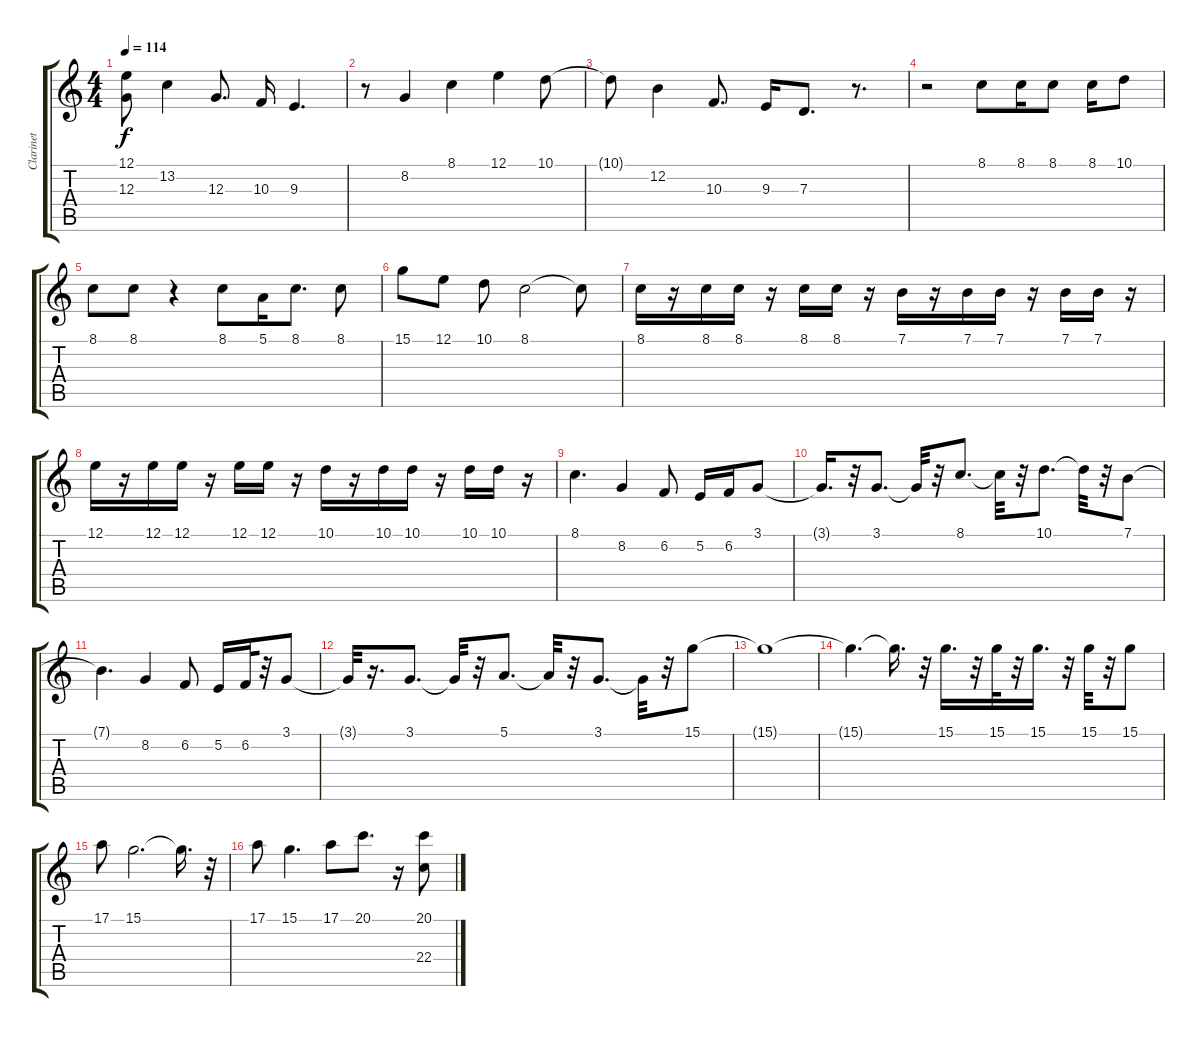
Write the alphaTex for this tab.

\track ("Clarinet" "Clarinet") {instrument clarinet}
\staff {score tabs}
\tuning (E4 B3 G3 D3 A2 E2) {hide}
\ts (4 4)
\tempo 114
\clef g2
\ks c
(12.1{t} 12.3{t}).8{dy f} 13.2.4 12.3.8{d} 10.3.16 9.3.4{d} |
r.8 8.2.4 8.1.4 12.1.4 10.1.8 |
10.1{t}.8 12.2.4 10.3.8{d} 9.3.16 7.3.8{d} r.8{d} |
r.2 8.1.8 8.1.16 8.1.8 8.1.16 10.1.8 |
8.1.8 8.1.8 r.4 8.1.8 5.1.16 8.1.8{d} 8.1.8 |
15.1.8 12.1.8 10.1.8 8.1.2 8.1{t}.8 |
8.1.16 r.16 8.1.16 8.1.16 r.16 8.1.16 8.1.16 r.16 7.1.16 r.16 7.1.16 7.1.16 r.16 7.1.16 7.1.16 r.16 |
12.1.16 r.16 12.1.16 12.1.16 r.16 12.1.16 12.1.16 r.16 10.1.16 r.16 10.1.16 10.1.16 r.16 10.1.16 10.1.16 r.16 |
8.1.4{d} 8.2.4 6.2.8 5.2.16 6.2.16 3.1.8 |
3.1{t}.16{d} r.32 3.1.8{d} 3.1{t}.32 r.32 8.1.8{d} 8.1{t}.32 r.32 10.1.8{d} 10.1{t}.32 r.32 7.1.8 |
7.1{t}.4{d} 8.2.4 6.2.8 5.2.16 6.2.32 r.32 3.1.8 |
3.1{t}.32 r.16{d} 3.1.8{d} 3.1{t}.32 r.32 5.1.8{d} 5.1{t}.32 r.32 3.1.8{d} 3.1{t}.32 r.32 15.1.8 |
15.1{t}.1 |
15.1{t}.4{d} 15.1{t}.16{d} r.32 15.1.16{d} r.32 15.1.32 r.32 15.1.16{d} r.32 15.1.32 r.32 15.1.8 |
17.1.8 15.1.2{d} 15.1{t}.16{d} r.32 |
17.1.8 15.1.4{d} 17.1.8 20.1.8{d} r.16 (20.1 22.4).8
